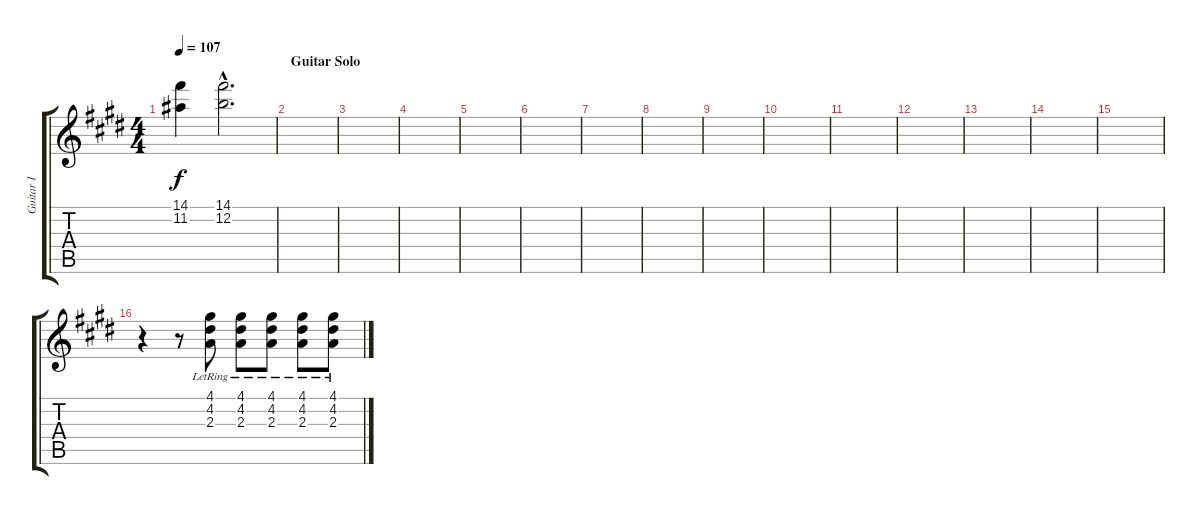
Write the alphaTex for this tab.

\track ("Guitar I" "Guitar I") {instrument electricguitarclean}
\staff {score tabs}
\tuning (E4 B3 G3 D3 A2 E2) {hide}
\ts (4 4)
\tempo 107
\clef g2
\ks c#minor
(14.1 11.2).4{dy f} (14.1{hac} 12.2{hac}).2{d} |
\section ("" "Guitar Solo")
|
|
|
|
|
|
|
|
|
|
|
|
|
|
r.4{volume 14 instrument distortionguitar} r.8 (4.1{lr} 4.2{lr} 2.3{lr}).8 (4.1{lr} 4.2{lr} 2.3{lr}).8 (4.1{lr} 4.2{lr} 2.3{lr}).8 (4.1{lr} 4.2{lr} 2.3{lr}).8 (4.1{lr} 4.2{lr} 2.3{lr}).8
